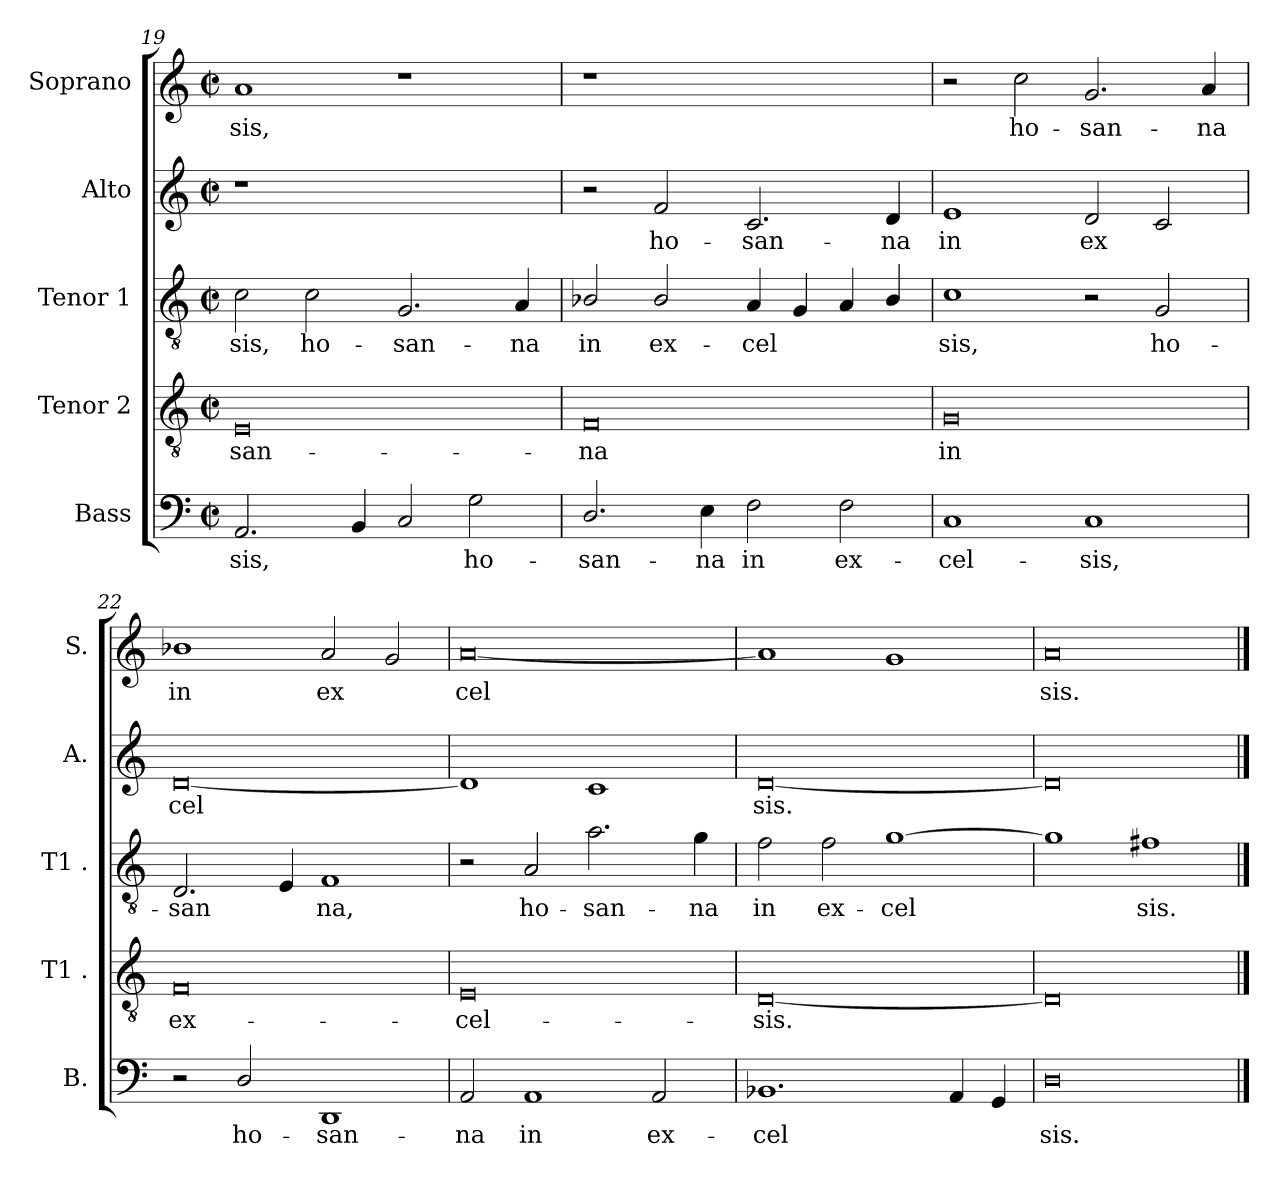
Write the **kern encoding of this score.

**kern	**text	**kern	**text	**kern	**text	**kern	**text	**kern	**text
*part5	*part5	*part4	*part4	*part3	*part3	*part2	*part2	*part1	*part1
*staff5	*staff5	*staff4	*staff4	*staff3	*staff3	*staff2	*staff2	*staff1	*staff1
*I"Bass	*	*I"Tenor  2	*	*I"Tenor  1	*	*I"Alto	*	*I"Soprano	*
*I'B.	*	*I'T1 .	*	*I'T1 .	*	*I'A.	*	*I'S.	*
*clefF4	*	*clefGv2	*	*clefGv2	*	*clefG2	*	*clefG2	*
*k[]	*	*k[]	*	*k[]	*	*k[]	*	*k[]	*
*C:	*	*C:	*	*C:	*	*C:	*	*C:	*
*M2/2	*	*M2/2	*	*M2/2	*	*M2/2	*	*M2/2	*
*met(c|)	*	*met(c|)	*	*met(c|)	*	*met(c|)	*	*met(c|)	*
=19	=19	=19	=19	=19	=19	=19	=19	=19	=19
!	!LO:LY:b:cj	!	!LO:LY:b:cj	!	!LO:LY:b:cj	!	!	!	!LO:LY:b:cj
2.AA/	-sis,	0E	-san-	2c\	sis,	1r	.	1a	sis,
!	!	!	!	!	!LO:LY:b:cj	!	!	!	!
.	.	.	.	2c\	ho-	.	.	.	.
!	!LO:LY:b:cj	!	!	!	!	!	!	!	!
4BB/	.	.	.	.	.	.	.	.	.
!	!LO:LY:b:cj	!	!	!	!LO:LY:b:cj	!	!	!	!
2C/	.	.	.	2.G/	-san-	1ryy	.	1r	.
!	!LO:LY:b:cj	!	!	!	!	!	!	!	!
2G\	ho-	.	.	.	.	.	.	.	.
!	!	!	!	!	!LO:LY:b:cj	!	!	!	!
.	.	.	.	4A/	-na	.	.	.	.
=20	=20	=20	=20	=20	=20	=20	=20	=20	=20
!	!LO:LY:b:cj	!	!LO:LY:b:cj	!	!LO:LY:b:cj	!	!	!	!
2.D/	-san-	0F	-na	2B-X/	in	2r	.	1r	.
!	!	!	!	!	!LO:LY:b:cj	!	!LO:LY:b:cj	!	!
.	.	.	.	2B-/	ex-	2f/	ho-	.	.
!	!LO:LY:b:cj	!	!	!	!	!	!	!	!
4E\	-na	.	.	.	.	.	.	.	.
!	!LO:LY:b:cj	!	!	!	!LO:LY:b:cj	!	!LO:LY:b:cj	!	!
2F\	in	.	.	4A/	-cel-	2.c/	-san-	1ryy	.
!	!	!	!	!	!LO:LY:b:cj	!	!	!	!
.	.	.	.	4G/	--	.	.	.	.
!	!LO:LY:b:cj	!	!	!	!LO:LY:b:cj	!	!	!	!
2F\	ex-	.	.	4A/	--	.	.	.	.
!	!	!	!	!	!LO:LY:b:cj	!	!LO:LY:b:cj	!	!
.	.	.	.	4B-/	--	4d/	-na	.	.
!!LO:PB:g=z
=21	=21	=21	=21	=21	=21	=21	=21	=21	=21
!	!LO:LY:b:cj	!	!LO:LY:b:cj	!	!LO:LY:b:cj	!	!LO:LY:b:cj	!	!
1C	-cel-	0G	in	1c	-sis,	1e	in	2r	.
!	!	!	!	!	!	!	!	!	!LO:LY:b:cj
.	.	.	.	.	.	.	.	2cc\	ho-
!	!LO:LY:b:cj	!	!	!	!	!	!LO:LY:b:cj	!	!LO:LY:b:cj
1C	-sis,	.	.	2r	.	2d/	ex-	2.g/	-san-
!	!	!	!	!	!LO:LY:b:cj	!	!LO:LY:b:cj	!	!
.	.	.	.	2G/	ho-	2c/	--	.	.
!	!	!	!	!	!	!	!	!	!LO:LY:b:cj
.	.	.	.	.	.	.	.	4a/	-na
=22	=22	=22	=22	=22	=22	=22	=22	=22	=22
!	!	!	!LO:LY:b:cj	!	!LO:LY:b:cj	!	!LO:LY:b:cj	!	!LO:LY:b:cj
2r	.	0F	ex-	2.D/	-san-	[<0d	-cel-	1b-	in
!	!LO:LY:b:cj	!	!	!	!	!	!	!	!
2D/	ho-	.	.	.	.	.	.	.	.
!	!	!	!	!	!LO:LY:b:cj	!	!	!	!
.	.	.	.	4E/	--	.	.	.	.
!	!LO:LY:b:cj	!	!	!	!LO:LY:b:cj	!	!	!	!LO:LY:b:cj
1DD	-san-	.	.	1F	-na,	.	.	2a/	ex-
!	!	!	!	!	!	!	!	!	!LO:LY:b:cj
.	.	.	.	.	.	.	.	2g/	--
=23	=23	=23	=23	=23	=23	=23	=23	=23	=23
!	!LO:LY:b:cj	!	!LO:LY:b:cj	!	!	!	!LO:LY:b:cj	!	!LO:LY:b:cj
2AA/	-na	0E	-cel-	2r	.	1d]	--	[<0a	-cel-
!	!LO:LY:b:cj	!	!	!	!LO:LY:b:cj	!	!	!	!
1AA	in	.	.	2A/	ho-	.	.	.	.
!	!	!	!	!	!LO:LY:b:cj	!	!LO:LY:b:cj	!	!
.	.	.	.	2.a\	-san-	1c	--	.	.
!	!LO:LY:b:cj	!	!	!	!	!	!	!	!
2AA/	ex-	.	.	.	.	.	.	.	.
!	!	!	!	!	!LO:LY:b:cj	!	!	!	!
.	.	.	.	4g\	-na	.	.	.	.
=24	=24	=24	=24	=24	=24	=24	=24	=24	=24
!	!LO:LY:b:cj	!	!LO:LY:b:cj	!	!LO:LY:b:cj	!	!LO:LY:b:cj	!	!LO:LY:b:cj
1.BB-X	-cel-	[<0D	-sis.	2f\	in	[<0d	-sis.	1a]	--
!	!	!	!	!	!LO:LY:b:cj	!	!	!	!
.	.	.	.	2f\	ex-	.	.	.	.
!	!	!	!	!	!LO:LY:b:cj	!	!	!	!LO:LY:b:cj
.	.	.	.	[>1g	-cel-	.	.	1g	--
!	!LO:LY:b:cj	!	!	!	!	!	!	!	!
4AA/	--	.	.	.	.	.	.	.	.
!	!LO:LY:b:cj	!	!	!	!	!	!	!	!
4GG/	--	.	.	.	.	.	.	.	.
=25	=25	=25	=25	=25	=25	=25	=25	=25	=25
!	!LO:LY:b:cj	!	!LO:LY:b:cj	!	!LO:LY:b:cj	!	!LO:LY:b:cj	!	!LO:LY:b:cj
0D	-sis.	0D]	.	1g]	--	0d]	.	0a	-sis.
!	!	!	!	!	!LO:LY:b:cj	!	!	!	!
.	.	.	.	1f#X	-sis.	.	.	.	.
==	==	==	==	==	==	==	==	==	==
*-	*-	*-	*-	*-	*-	*-	*-	*-	*-
